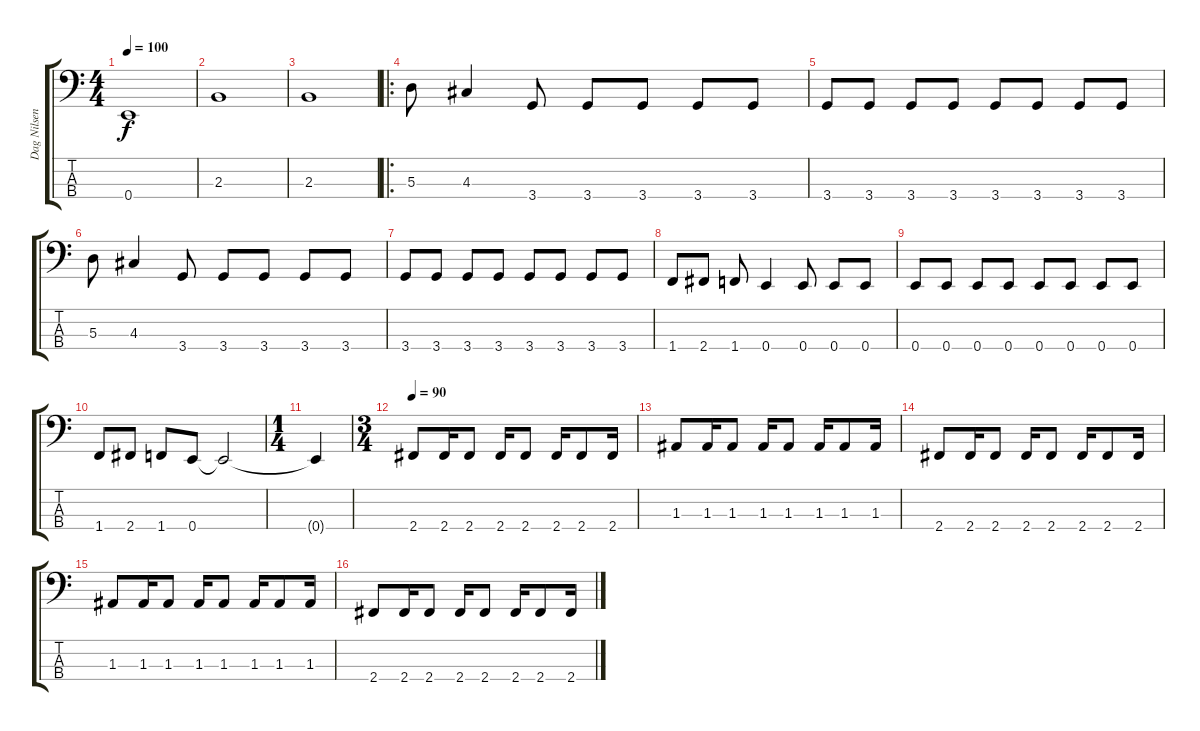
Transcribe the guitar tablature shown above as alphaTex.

\track ("Dag Nilsen" "Dag Nilsen") {instrument electricbassfinger}
\staff {score tabs}
\tuning (G2 D2 A1 E1) {hide}
\ts (4 4)
\tempo 100
\clef f4
\ks c
0.4.1{dy f} |
2.3.1 |
2.3.1 |
\ro
5.3.8 4.3.4 3.4.8 3.4.8 3.4.8 3.4.8 3.4.8 |
3.4.8 3.4.8 3.4.8 3.4.8 3.4.8 3.4.8 3.4.8 3.4.8 |
5.3.8 4.3.4 3.4.8 3.4.8 3.4.8 3.4.8 3.4.8 |
3.4.8 3.4.8 3.4.8 3.4.8 3.4.8 3.4.8 3.4.8 3.4.8 |
1.4.8 2.4.8 1.4.8 0.4.4 0.4.8 0.4.8 0.4.8 |
0.4.8 0.4.8 0.4.8 0.4.8 0.4.8 0.4.8 0.4.8 0.4.8 |
1.4.8 2.4.8 1.4.8 0.4.8 0.4{t}.2 |
\ts (1 4)
0.4{t}.4 |
\ts (3 4)
\tempo 90
2.4.8 2.4.16 2.4.8 2.4.16 2.4.8 2.4.16 2.4.8 2.4.16 |
1.3.8 1.3.16 1.3.8 1.3.16 1.3.8 1.3.16 1.3.8 1.3.16 |
2.4.8 2.4.16 2.4.8 2.4.16 2.4.8 2.4.16 2.4.8 2.4.16 |
1.3.8 1.3.16 1.3.8 1.3.16 1.3.8 1.3.16 1.3.8 1.3.16 |
2.4.8 2.4.16 2.4.8 2.4.16 2.4.8 2.4.16 2.4.8 2.4.16
